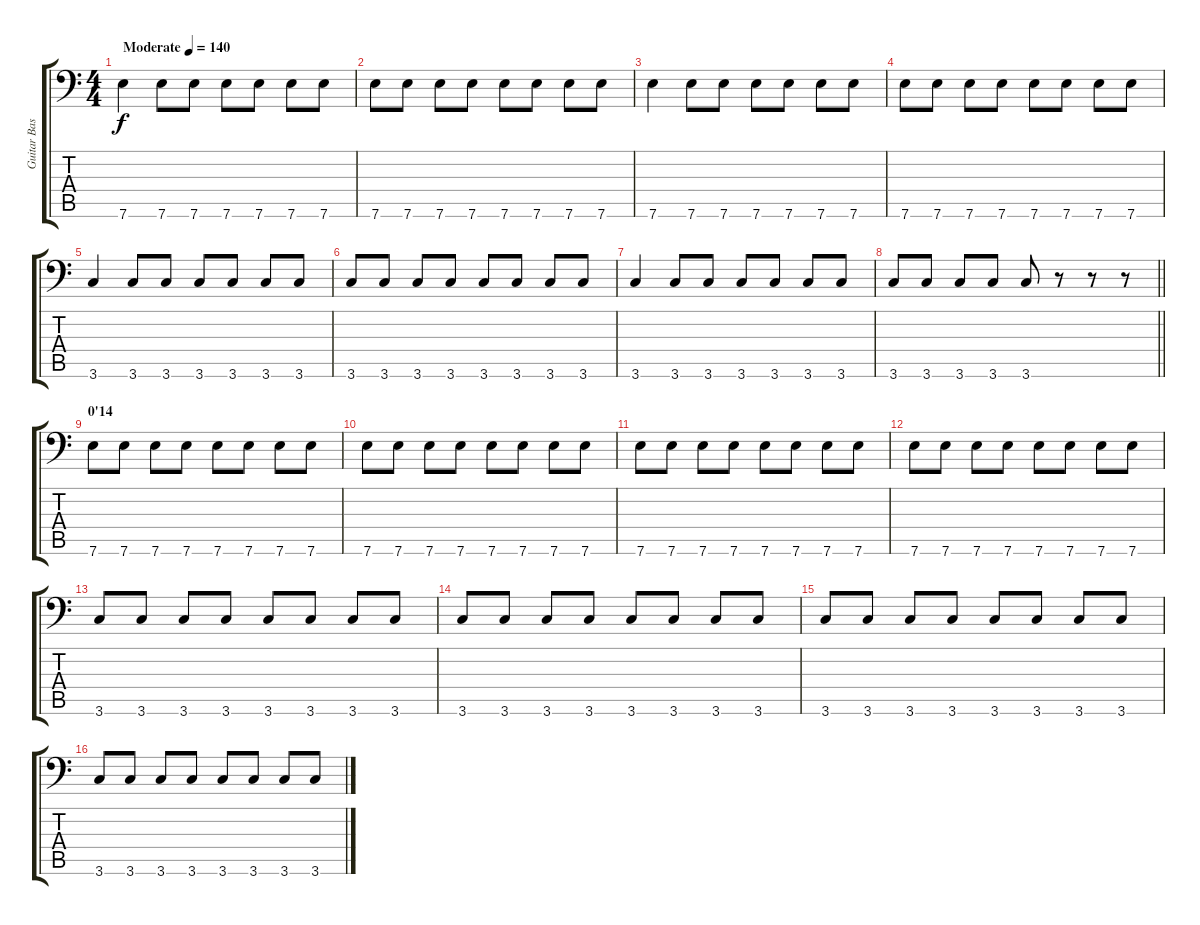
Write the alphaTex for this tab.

\track ("Guitar Bass" "Guitar Bas") {instrument electricbasspick}
\staff {score tabs}
\tuning (B3 Gb3 D3 A2 E2 A1) {hide}
\ts (4 4)
\tempo (140 "Moderate")
\clef f4
\ks c
7.6.4{dy f instrument electricbasspick} 7.6.8 7.6.8 7.6.8 7.6.8 7.6.8 7.6.8 |
7.6.8 7.6.8 7.6.8 7.6.8 7.6.8 7.6.8 7.6.8 7.6.8 |
7.6.4 7.6.8 7.6.8 7.6.8 7.6.8 7.6.8 7.6.8 |
7.6.8 7.6.8 7.6.8 7.6.8 7.6.8 7.6.8 7.6.8 7.6.8 |
3.6.4 3.6.8 3.6.8 3.6.8 3.6.8 3.6.8 3.6.8 |
3.6.8 3.6.8 3.6.8 3.6.8 3.6.8 3.6.8 3.6.8 3.6.8 |
3.6.4 3.6.8 3.6.8 3.6.8 3.6.8 3.6.8 3.6.8 |
\barLineRight lightlight
3.6.8 3.6.8 3.6.8 3.6.8 3.6.8 r.8 r.8 r.8 |
\section ("" "0'14")
7.6.8 7.6.8 7.6.8 7.6.8 7.6.8 7.6.8 7.6.8 7.6.8 |
7.6.8 7.6.8 7.6.8 7.6.8 7.6.8 7.6.8 7.6.8 7.6.8 |
7.6.8 7.6.8 7.6.8 7.6.8 7.6.8 7.6.8 7.6.8 7.6.8 |
7.6.8 7.6.8 7.6.8 7.6.8 7.6.8 7.6.8 7.6.8 7.6.8 |
3.6.8 3.6.8 3.6.8 3.6.8 3.6.8 3.6.8 3.6.8 3.6.8 |
3.6.8 3.6.8 3.6.8 3.6.8 3.6.8 3.6.8 3.6.8 3.6.8 |
3.6.8 3.6.8 3.6.8 3.6.8 3.6.8 3.6.8 3.6.8 3.6.8 |
3.6.8 3.6.8 3.6.8 3.6.8 3.6.8 3.6.8 3.6.8 3.6.8
